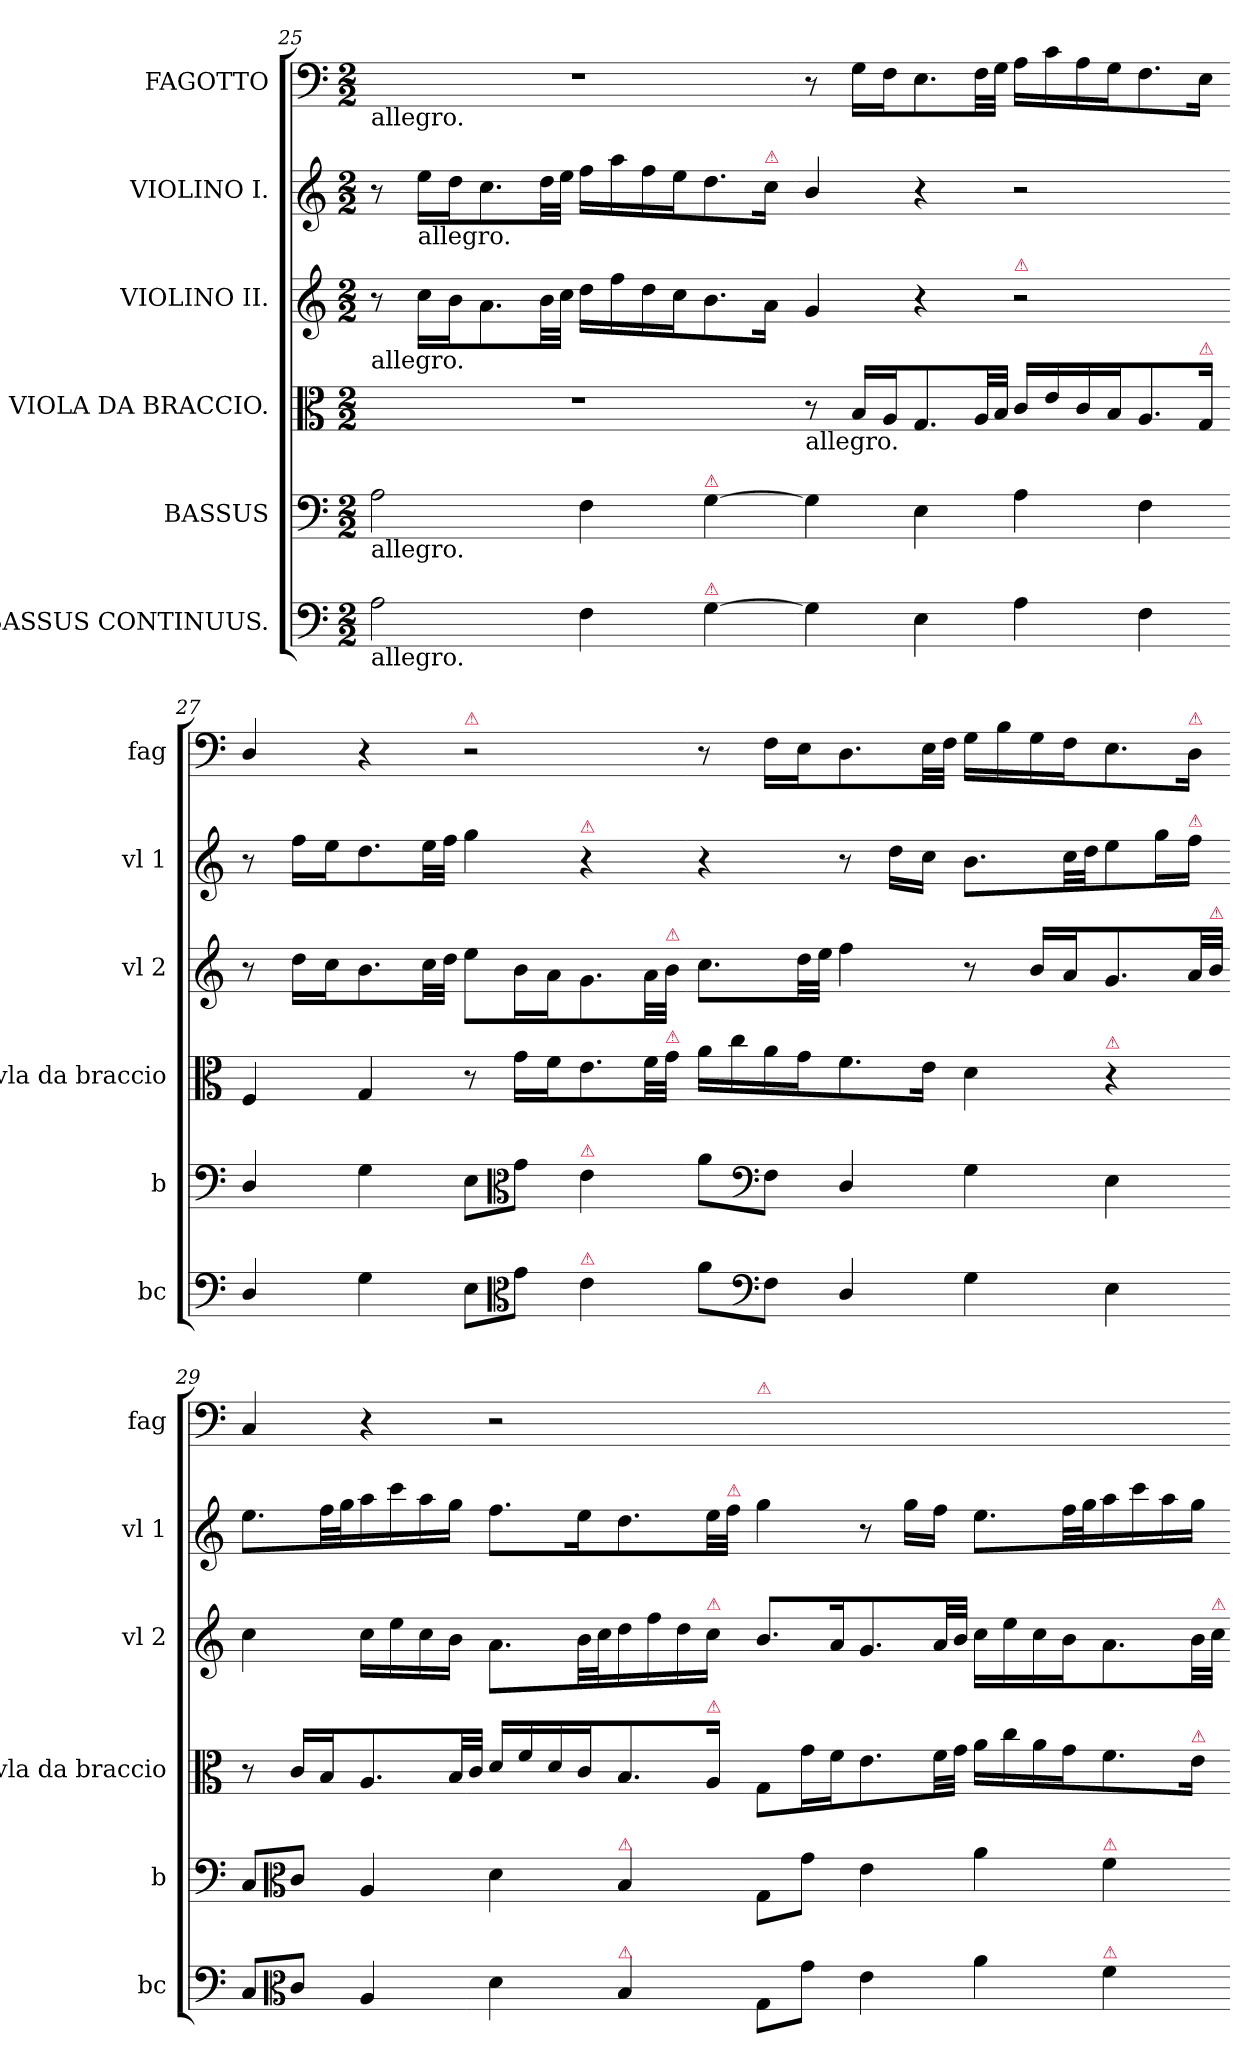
**kern	**kern	**kern	**kern	**kern	**kern
*part6	*part5	*part4	*part3	*part2	*part1
*staff6	*staff5	*staff4	*staff3	*staff2	*staff1
*I"BASSUS CONTINUUS.	*I"BASSUS	*I"VIOLA DA BRACCIO.	*I"VIOLINO II.	*I"VIOLINO I.	*I"FAGOTTO
*I'bc	*I'b	*I'vla da braccio	*I'vl 2	*I'vl 1	*I'fag
*clefF4	*clefF4	*clefC3	*clefG2	*clefG2	*clefF4
*k[]	*k[]	*k[]	*k[]	*k[]	*k[]
*a:	*a:	*a:	*a:	*a:	*a:
*M2/2	*M2/2	*M2/2	*M2/2	*M2/2	*M2/2
=25	=25	=25	=25	=25	=25
!	!	!	!	!	!LO:TX:b:t=allegro.
!	!	!	!LO:TX:b:t=allegro.	!	!
!	!LO:TX:b:t=allegro.	!	!	!	!
!LO:TX:b:t=allegro.	!	!	!	!	!
2A\	2A\	1r	8r	8r	1r
!	!	!	!	!LO:TX:b:t=allegro.	!
.	.	.	16cc\LL	16ee\LL	.
.	.	.	16b\J	16dd\J	.
.	.	.	8.a\	8.cc\	.
.	.	.	32b\LL	32dd\LL	.
.	.	.	32cc\JJJ	32ee\JJJ	.
4F\	4F\	.	16dd\LL	16ff\LL	.
.	.	.	16ff\	16aa\	.
.	.	.	16dd\	16ff\	.
.	.	.	16cc\J	16ee\J	.
!	!LO:TX:a:color=crimson:t=⚠	!	!	!	!
!LO:TX:a:color=crimson:t=⚠	!	!	!	!	!
[4G\	[4G\	.	8.b\	8.dd\	.
!	!	!	!	!LO:TX:a:color=crimson:t=⚠	!
.	.	.	16a\Jk	16cc\Jk	.
=26-	=26-	=26-	=26-	=26-	=26-
!	!	!LO:TX:b:t=allegro.	!	!	!
4G\]	4G\]	8r	4g/	4b/	8r
.	.	16B/LL	.	.	16G\LL
.	.	16A/J	.	.	16F\J
4E\	4E\	8.G/	4r	4r	8.E\
.	.	32A/LL	.	.	32F\LL
.	.	32B/JJJ	.	.	32G\JJJ
!	!	!	!LO:TX:a:color=crimson:t=⚠	!	!
4A\	4A\	16c/LL	2r	2r	16A\LL
.	.	16e/	.	.	16c\
.	.	16c/	.	.	16A\
.	.	16B/J	.	.	16G\J
4F\	4F\	8.A/	.	.	8.F\
!	!	!LO:TX:a:color=crimson:t=⚠	!	!	!
.	.	16G/Jk	.	.	16E\Jk
=27-	=27-	=27-	=27-	=27-	=27-
4D/	4D/	4F/	8r	8r	4D/
.	.	.	16dd\LL	16ff\LL	.
.	.	.	16cc\J	16ee\J	.
4G\	4G\	4G/	8.b\	8.dd\	4r
.	.	.	32cc\LL	32ee\LL	.
.	.	.	32dd\JJJ	32ff\JJJ	.
!	!	!	!	!	!LO:TX:a:color=crimson:t=⚠
8E\L	8E\L	8r	8ee\L	4gg\	2r
*clefC3	*clefC3	*	*	*	*
8g\J	8g\J	16g\LL	16b\L	.	.
.	.	16f\J	16a\J	.	.
!	!	!	!	!LO:TX:a:color=crimson:t=⚠	!
!	!LO:TX:a:color=crimson:t=⚠	!	!	!	!
!LO:TX:a:color=crimson:t=⚠	!	!	!	!	!
4e\	4e\	8.e\	8.g\	4r	.
.	.	32f\LL	32a\LL	.	.
!	!	!	!LO:TX:a:color=crimson:t=⚠	!	!
!	!	!LO:TX:a:color=crimson:t=⚠	!	!	!
.	.	32g\JJJ	32b\JJJ	.	.
=28-	=28-	=28-	=28-	=28-	=28-
8a\L	8a\L	16a\LL	8.cc\L	4r	8r
.	.	16cc\	.	.	.
*clefF4	*clefF4	*	*	*	*
8F\J	8F\J	16a\	.	.	16F\LL
.	.	16g\J	32dd\LL	.	16E\J
.	.	.	32ee\JJJ	.	.
4D/	4D/	8.f\	4ff\	8r	8.D\
.	.	.	.	16dd\LL	.
.	.	16e\Jk	.	16cc\JJ	32E\LL
.	.	.	.	.	32F\JJJ
4G\	4G\	4d\	8r	8.b\L	16G\LL
.	.	.	.	.	16B\
.	.	.	16b/LL	.	16G\
.	.	.	16a/J	32cc\LL	16F\J
.	.	.	.	32dd\JJ	.
!	!	!LO:TX:a:color=crimson:t=⚠	!	!	!
4E\	4E\	4r	8.g/	8ee\	8.E\
.	.	.	.	16gg\L	.
!	!	!	!	!	!LO:TX:a:color=crimson:t=⚠
!	!	!	!	!LO:TX:a:color=crimson:t=⚠	!
.	.	.	32a/LL	16ff\JJ	16D\Jk
!	!	!	!LO:TX:a:color=crimson:t=⚠	!	!
.	.	.	32b/JJJ	.	.
=29-	=29-	=29-	=29-	=29-	=29-
8C/L	8C/L	8r	4cc\	8.ee\L	4C/
*clefC3	*clefC3	*	*	*	*
8c/J	8c/J	16c/LL	.	.	.
.	.	16B/J	.	32ff\LL	.
.	.	.	.	32gg\J	.
4A/	4A/	8.A/	16cc\LL	16aa\	4r
.	.	.	16ee\	16ccc\	.
.	.	.	16cc\	16aa\	.
.	.	32B/LL	16b\JJ	16gg\JJ	.
.	.	32c/JJJ	.	.	.
4d\	4d\	16d/LL	8.a\L	8.ff\L	2r
.	.	16f/	.	.	.
.	.	16d/	.	.	.
.	.	16c/J	32b\LL	16ee\K	.
.	.	.	32cc\J	.	.
!	!LO:TX:a:color=crimson:t=⚠	!	!	!	!
!LO:TX:a:color=crimson:t=⚠	!	!	!	!	!
4B/	4B/	8.B/	16dd\	8.dd\	.
.	.	.	16ff\	.	.
.	.	.	16dd\	.	.
!	!	!	!LO:TX:a:color=crimson:t=⚠	!	!
!	!	!LO:TX:a:color=crimson:t=⚠	!	!	!
.	.	16A/Jk	16cc\JJ	32ee\LL	.
!	!	!	!	!LO:TX:a:color=crimson:t=⚠	!
.	.	.	.	32ff\JJJ	.
=30-	=30-	=30-	=30-	=30-	=30-
!	!	!	!	!	!LO:TX:a:color=crimson:t=⚠
8G\L	8G\L	8G\L	8.b/L	4gg\	1ryy
8g\J	8g\J	16g\L	.	.	.
.	.	16f\J	16a/K	.	.
4e\	4e\	8.e\	8.g/	8r	.
.	.	.	.	16gg\LL	.
.	.	32f\LL	32a/LL	16ff\JJ	.
.	.	32g\JJJ	32b/JJJ	.	.
4a\	4a\	16a\LL	16cc\LL	8.ee\L	.
.	.	16cc\	16ee\	.	.
.	.	16a\	16cc\	.	.
.	.	16g\J	16b\J	32ff\LL	.
.	.	.	.	32gg\J	.
!	!LO:TX:a:color=crimson:t=⚠	!	!	!	!
!LO:TX:a:color=crimson:t=⚠	!	!	!	!	!
4f\	4f\	8.f\	8.a\	16aa\	.
.	.	.	.	16ccc\	.
.	.	.	.	16aa\	.
!	!	!LO:TX:a:color=crimson:t=⚠	!	!	!
.	.	16e\Jk	32b\LL	16gg\JJ	.
!	!	!	!LO:TX:a:color=crimson:t=⚠	!	!
.	.	.	32cc\JJJ	.	.
=-	=-	=-	=-	=-	=-
*-	*-	*-	*-	*-	*-
